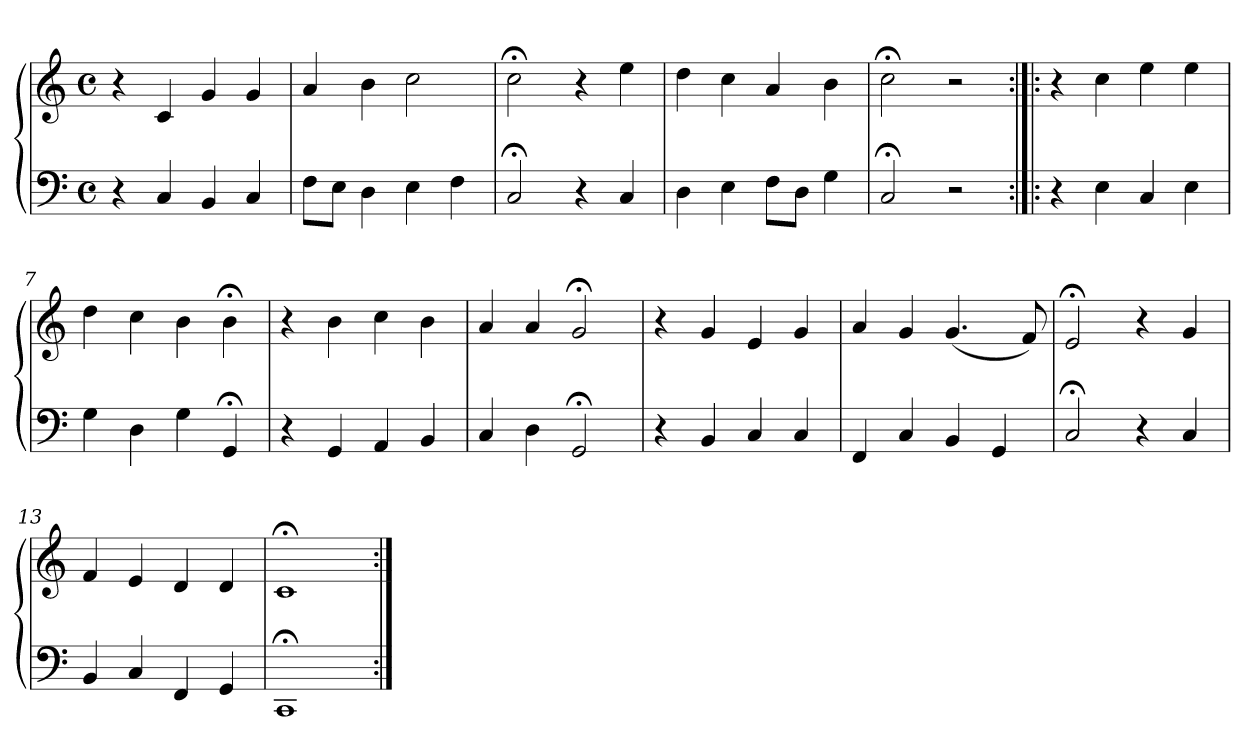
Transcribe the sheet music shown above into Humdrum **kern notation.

**kern	**kern
*part1	*part1
*staff2	*staff1
*clefF4	*clefG2
*M4/4	*M4/4
*met(c)	*met(c)
=1	=1
4r	4r
4C	4c
4BB	4g
4C	4g
=2	=2
8FL	4a
8EJ	.
4D	4b
4E	2cc
4F	.
=3	=3
2C;<	2cc;<
4r	4r
4C	4ee
=4	=4
4D	4dd
4E	4cc
8FL	4a
8DJ	.
4G	4b
=5	=5
2C;<	2cc;<
2r	2r
=6:|!|:	=6:|!|:
4r	4r
4E	4cc
4C	4ee
4E	4ee
=7	=7
4G	4dd
4D	4cc
4G	4b
4GG;<	4b;<
!!LO:LB:g=z
=8	=8
4r	4r
4GG	4b
4AA	4cc
4BB	4b
=9	=9
4C	4a
4D	4a
2GG;<	2g;<
=10	=10
4r	4r
4BB	4g
4C	4e
4C	4g
=11	=11
4FF	4a
4C	4g
4BB	(4.g
4GG	.
.	8f)
=12	=12
2C;<	2e;<
4r	4r
4C	4g
=13	=13
4BB	4f
4C	4e
4FF	4d
4GG	4d
=14	=14
1CC;<	1c;<
=:|!	=:|!
*-	*-
